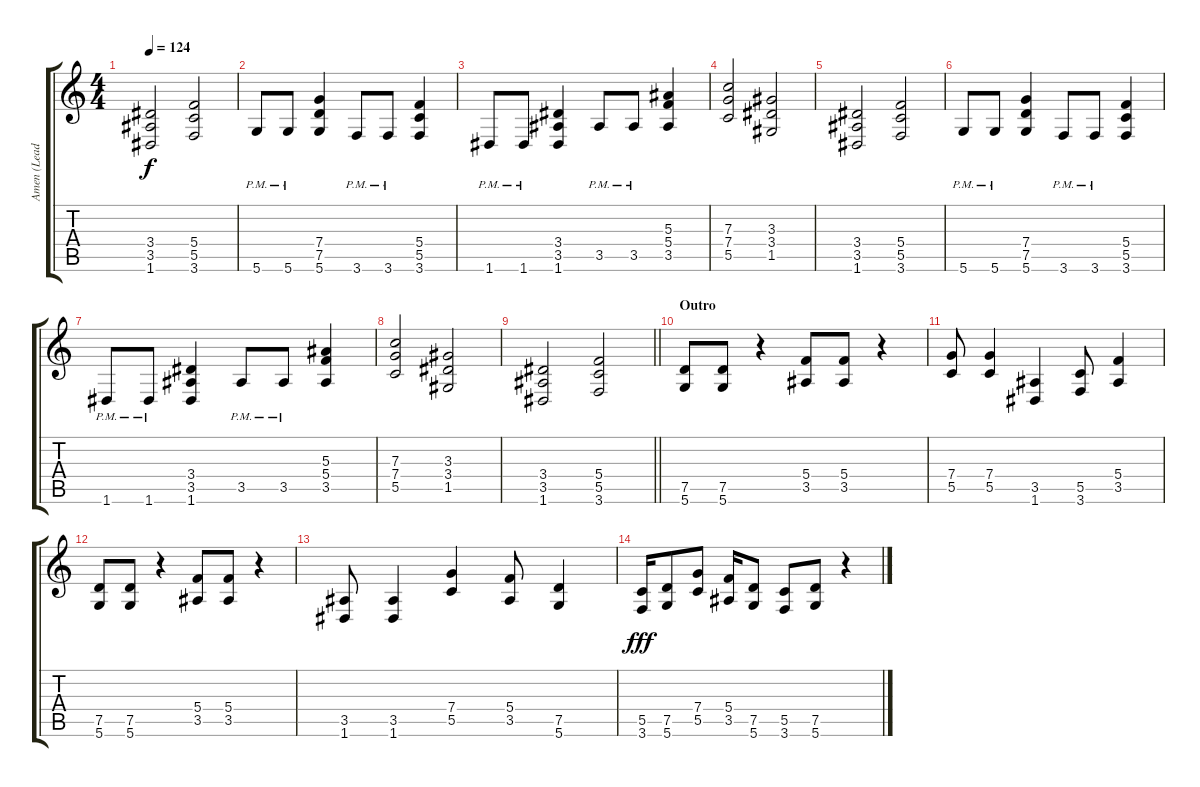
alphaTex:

\track ("Amen (Lead)" "Amen (Lead") {instrument distortionguitar}
\staff {score tabs}
\tuning (D4 A3 F3 C3 G2 D2) {hide}
\ts (4 4)
\tempo 124
\clef g2
\ks c
(3.4 3.5 1.6).2{dy f} (5.4 5.5 3.6).2 |
5.6{pm}.8 5.6{pm}.8 (7.4 7.5 5.6).4 3.6{pm}.8 3.6{pm}.8 (5.4 5.5 3.6).4 |
1.6{pm}.8 1.6{pm}.8 (3.4 3.5 1.6).4 3.5{pm}.8 3.5{pm}.8 (5.3 5.4 3.5).4 |
(7.3 7.4 5.5).2 (3.3 3.4 1.5).2 |
(3.4 3.5 1.6).2 (5.4 5.5 3.6).2 |
5.6{pm}.8 5.6{pm}.8 (7.4 7.5 5.6).4 3.6{pm}.8 3.6{pm}.8 (5.4 5.5 3.6).4 |
1.6{pm}.8 1.6{pm}.8 (3.4 3.5 1.6).4 3.5{pm}.8 3.5{pm}.8 (5.3 5.4 3.5).4 |
(7.3 7.4 5.5).2 (3.3 3.4 1.5).2 |
\barLineRight lightlight
(3.4 3.5 1.6).2 (5.4 5.5 3.6).2 |
\section ("" "Outro")
(7.5 5.6).8 (7.5 5.6).8 r.4 (5.4 3.5).8 (5.4 3.5).8 r.4 |
(7.4 5.5).8 (7.4 5.5).4 (3.5 1.6).4 (5.5 3.6).8 (5.4 3.5).4 |
(7.5 5.6).8 (7.5 5.6).8 r.4 (5.4 3.5).8 (5.4 3.5).8 r.4 |
(3.5 1.6).8 (3.5 1.6).4 (7.4 5.5).4 (5.4 3.5).8 (7.5 5.6).4 |
(5.5 3.6).16{dy fff} (7.5 5.6).8 (7.4 5.5).8 (5.4 3.5).16 (7.5 5.6).8 (5.5 3.6).8 (7.5 5.6).8 r.4
